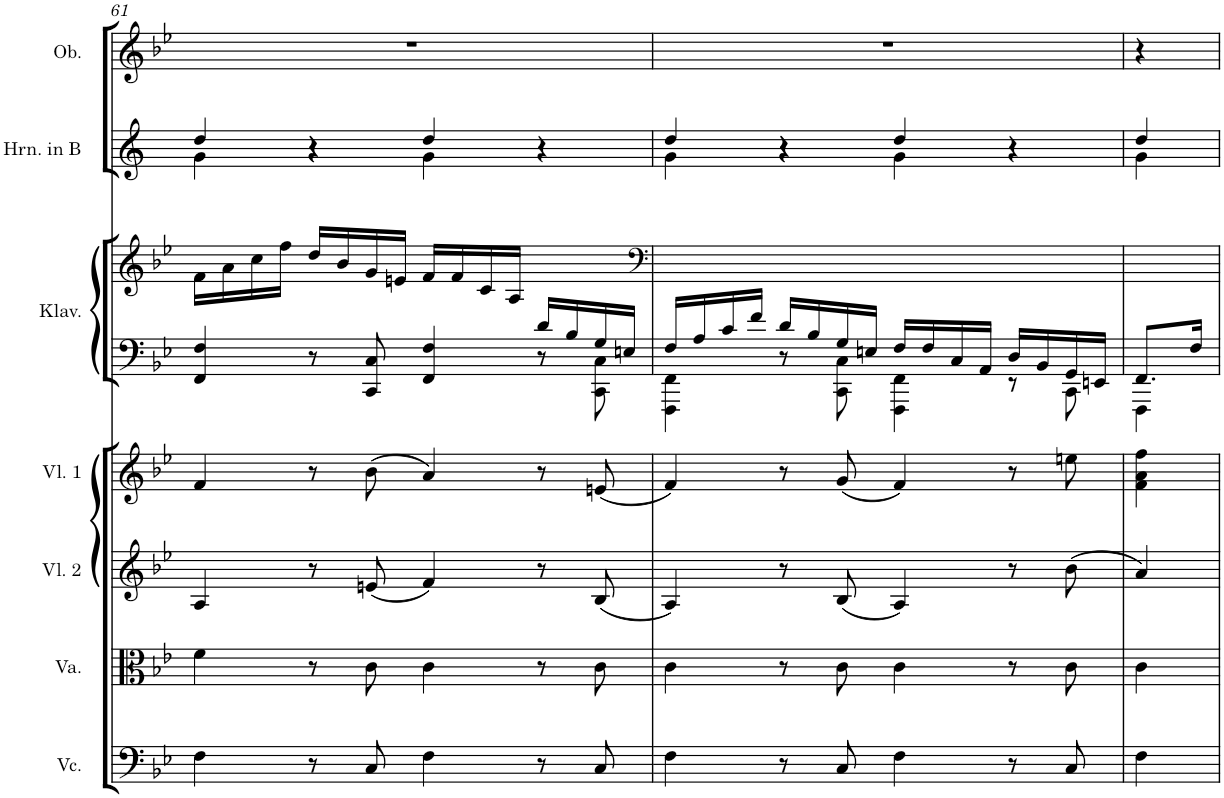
**kern	**kern	**kern	**kern	**kern	**kern	**kern	**kern
*part7	*part6	*part5	*part4	*part3	*part3	*part2	*part1
*staff8	*staff7	*staff6	*staff5	*staff4	*staff3	*staff2	*staff1
*I"Violoncello	*I"Viola	*I"Violine 2	*I"Violine 1	*I"Klavier	*	*I"Horn in B	*I"Oboe
*I'Vc.	*I'Va.	*I'Vl. 2	*I'Vl. 1	*I'Klav.	*	*I'Hrn. in B	*I'Ob.
!!LO:PB:g=z
*clefF4	*clefC3	*clefG2	*clefG2	*clefF4	*clefG2	*clefG2	*clefG2
*	*	*	*	*	*	*Trd1c2	*
*k[b-e-]	*k[b-e-]	*k[b-e-]	*k[b-e-]	*k[b-e-]	*k[b-e-]	*k[]	*k[b-e-]
*M4/4	*M4/4	*M4/4	*M4/4	*M4/4	*M4/4	*M4/4	*M4/4
*met(c)	*met(c)	*met(c)	*met(c)	*met(c)	*met(c)	*met(c)	*met(c)
=61	=61	=61	=61	=61	=61	=61	=61
*	*	*	*	*^	*^	*^	*
4F\	4f\	4A/	4f/	2.ryy	4FF/ 4F/	16f\LL	1ryy	4dd/	4g\	1r
.	.	.	.	.	.	16a\	.	.	.	.
.	.	.	.	.	.	16cc\	.	.	.	.
.	.	.	.	.	.	16ff\JJ	.	.	.	.
8r	8r	8r	8r	.	8r	16dd/LL	.	4r	4r	.
.	.	.	.	.	.	16b-/	.	.	.	.
8C/	8c\	(8en/	(8b-\	.	8CC/ 8C/	16g/	.	.	.	.
.	.	.	.	.	.	16en/JJ	.	.	.	.
4F\	4c\	4f/)	4a/)	.	4FF/ 4F/	16f/LL	.	4dd/	4g\	.
.	.	.	.	.	.	16f/	.	.	.	.
.	.	.	.	.	.	16c/	.	.	.	.
.	.	.	.	.	.	16A/JJ	.	.	.	.
8r	8r	8r	8r	16d/LL	8r	4ryy	.	4r	4ryy	.
.	.	.	.	16B-/	.	.	.	.	.	.
8C/	8c\	(8B-/	(8en/	16G/	8CC\ 8C\	.	.	.	.	.
.	.	.	.	16En/JJ	.	.	.	.	.	.
*	*	*	*	*	*	*v	*v	*	*	*
=62	=62	=62	=62	=62	=62	=62	=62	=62	=62
*	*	*	*	*	*	*clefF4	*	*	*
4F\	4c\	4A/)	4f/)	16F/LL	4FFF\ 4FF\	1ryy	4dd/	4g\	1r
.	.	.	.	16A/	.	.	.	.	.
.	.	.	.	16c/	.	.	.	.	.
.	.	.	.	16f/JJ	.	.	.	.	.
8r	8r	8r	8r	16d/LL	8r	.	4r	4r	.
.	.	.	.	16B-/	.	.	.	.	.
8C/	8c\	(8B-/	(8g/	16G/	8CC\ 8C\	.	.	.	.
.	.	.	.	16En/JJ	.	.	.	.	.
4F\	4c\	4A/)	4f/)	16F/LL	4FFF\ 4FF\	.	4dd/	4g\	.
.	.	.	.	16F/	.	.	.	.	.
.	.	.	.	16C/	.	.	.	.	.
.	.	.	.	16AA/JJ	.	.	.	.	.
8r	8r	8r	8r	16D/LL	8rEE	.	4r	4ryy	.
.	.	.	.	16BB-/	.	.	.	.	.
8C/	8c\	(8b-\	8een\	16GG/	8CC\	.	.	.	.
.	.	.	.	16EEn/JJ	.	.	.	.	.
=63	=63	=63	=63	=63	=63	=63	=63	=63	=63
4F\	4c\	4a/)	4f\ 4a\ 4ff\	8.FF/L	4FFF\	1ryy	4dd/	4g\	4r
.	.	.	.	16F/Jk	.	.	.	.	.
2.ryy	2.ryy	2.ryy	2.ryy	2.ryy	2.ryy	.	2.ryy	2.ryy	2.ryy
*	*	*	*	*v	*v	*	*v	*v	*
=	=	=	=	=	=	=	=
*-	*-	*-	*-	*-	*-	*-	*-
